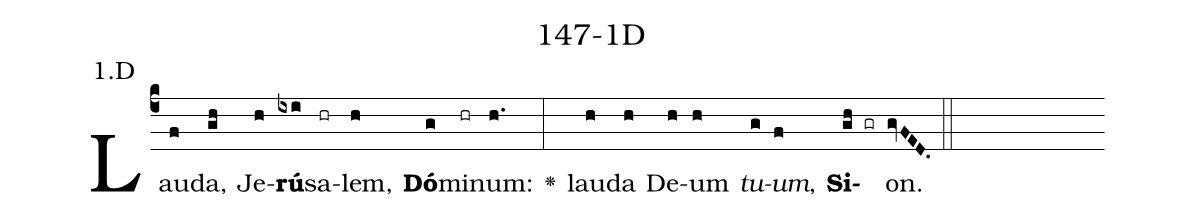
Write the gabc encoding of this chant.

name: 147-1D;
annotation: 1.D;
%%
(c4)Lau(f)da,(gh) Je(h)<b>rú</b>(ixi)sa(hr)lem,(h) <b>Dó</b>(g)mi(hr)num:(h.) <v>\greheightstar</v>(:) lau(h)da(h) De(h)um(h) <i>tu</i>(g)<i>um</i>,(f) <b>Si</b>(gh gr)on.(gvFED.) (::)


%E(h) u(h) o(g) u(f) a(gh) e.(gvFED.) (::)
